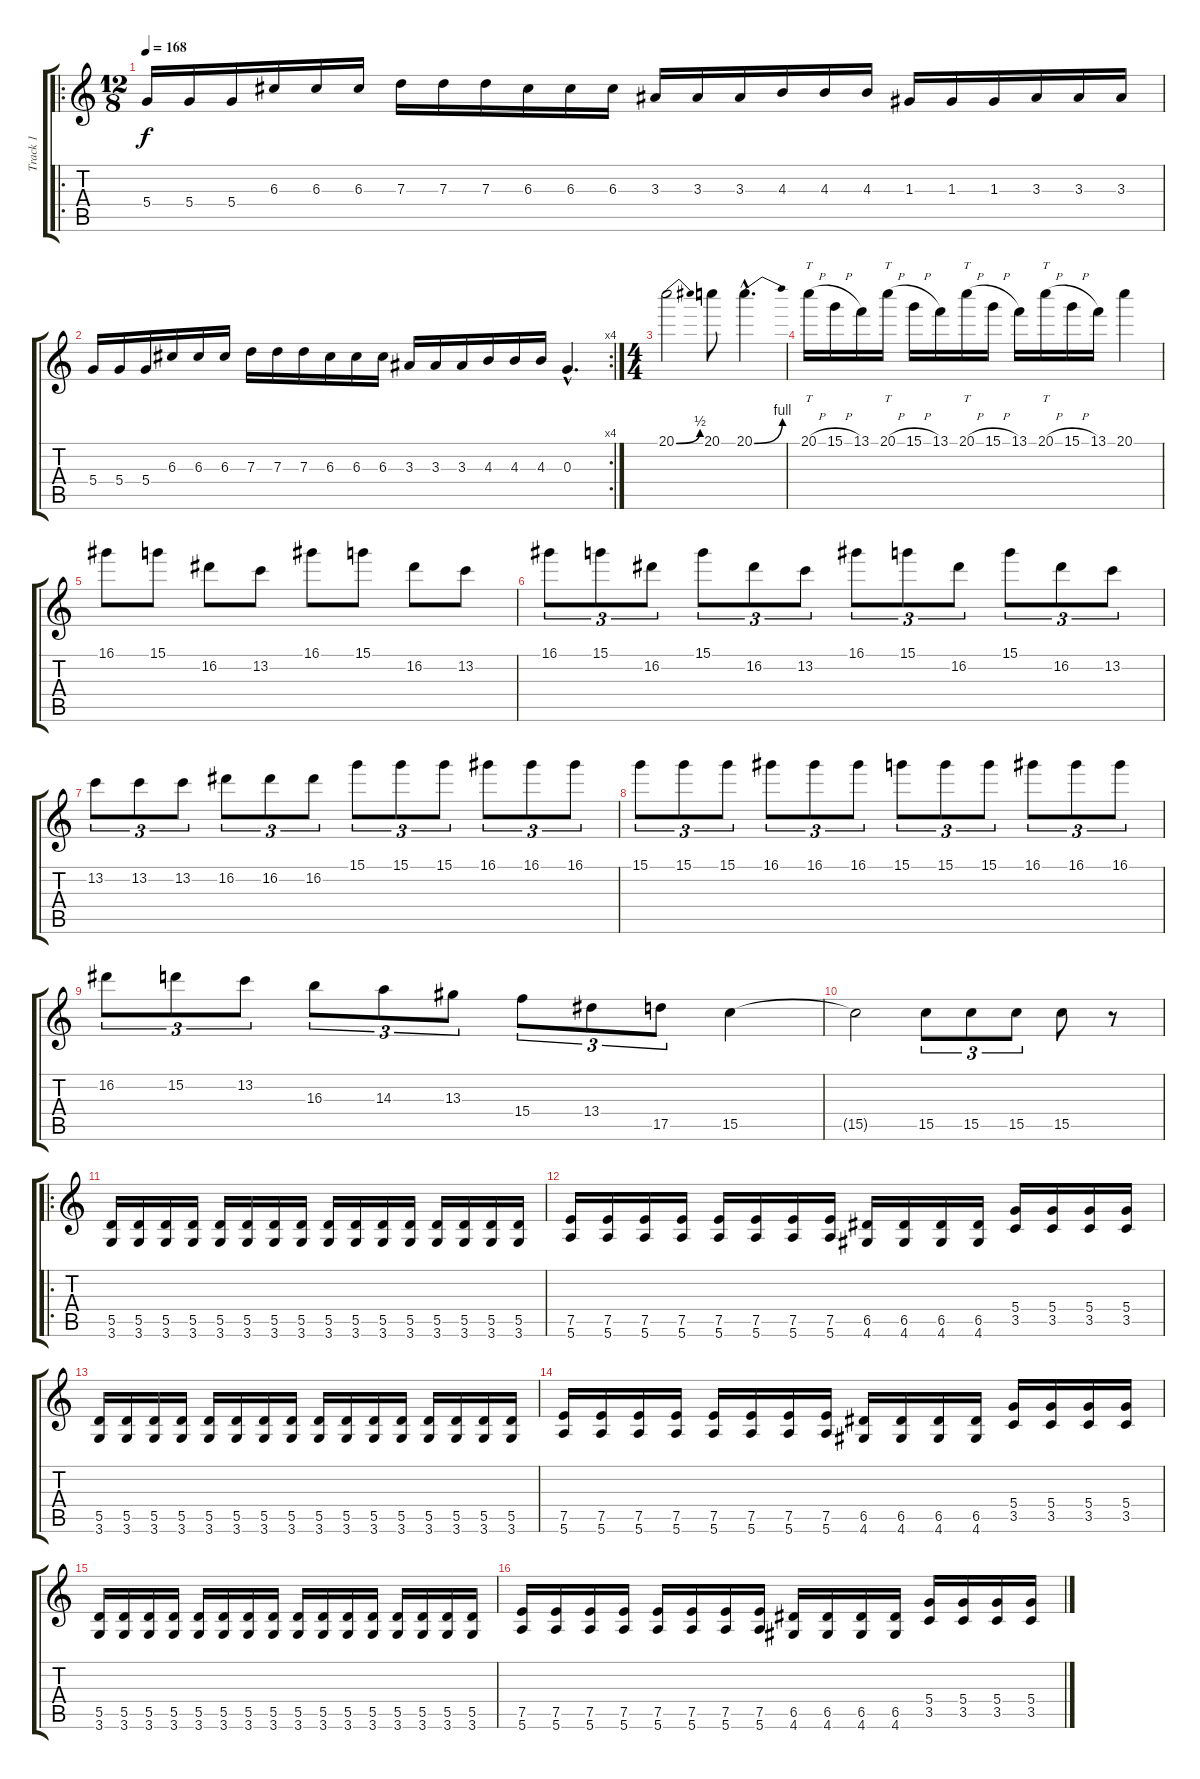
\track ("Track 1" "Track 1") {instrument distortionguitar}
\staff {score tabs}
\tuning (E4 B3 G3 D3 A2 E2) {hide}
\ro
\ts (12 8)
\tempo 168
\clef g2
\ks c
5.4.16{dy f} 5.4.16 5.4.16 6.3.16 6.3.16 6.3.16 7.3.16 7.3.16 7.3.16 6.3.16 6.3.16 6.3.16 3.3.16 3.3.16 3.3.16 4.3.16 4.3.16 4.3.16 1.3.16 1.3.16 1.3.16 3.3.16 3.3.16 3.3.16 |
\rc 4
5.4.16 5.4.16 5.4.16 6.3.16 6.3.16 6.3.16 7.3.16 7.3.16 7.3.16 6.3.16 6.3.16 6.3.16 3.3.16 3.3.16 3.3.16 4.3.16 4.3.16 4.3.16 0.3{hac}.4{d} |
\ts (4 4)
20.1{be (bend 0 0 60 2)}.2 20.1.8 20.1{be (bend 0 0 60 4) hac}.4{d} |
20.1{h}.16{tt} 15.1{h}.16 13.1.16 20.1{h}.16{tt} 15.1{h}.16 13.1.16 20.1{h}.16{tt} 15.1{h}.16 13.1.16 20.1{h}.16{tt} 15.1{h}.16 13.1.16 20.1.4 |
16.1.8 15.1.8 16.2.8 13.2.8 16.1.8 15.1.8 16.2.8 13.2.8 |
16.1.8{tu (3 2)} 15.1.8{tu (3 2)} 16.2.8{tu (3 2)} 15.1.8{tu (3 2)} 16.2.8{tu (3 2)} 13.2.8{tu (3 2)} 16.1.8{tu (3 2)} 15.1.8{tu (3 2)} 16.2.8{tu (3 2)} 15.1.8{tu (3 2)} 16.2.8{tu (3 2)} 13.2.8{tu (3 2)} |
13.2.8{tu (3 2)} 13.2.8{tu (3 2)} 13.2.8{tu (3 2)} 16.2.8{tu (3 2)} 16.2.8{tu (3 2)} 16.2.8{tu (3 2)} 15.1.8{tu (3 2)} 15.1.8{tu (3 2)} 15.1.8{tu (3 2)} 16.1.8{tu (3 2)} 16.1.8{tu (3 2)} 16.1.8{tu (3 2)} |
15.1.8{tu (3 2)} 15.1.8{tu (3 2)} 15.1.8{tu (3 2)} 16.1.8{tu (3 2)} 16.1.8{tu (3 2)} 16.1.8{tu (3 2)} 15.1.8{tu (3 2)} 15.1.8{tu (3 2)} 15.1.8{tu (3 2)} 16.1.8{tu (3 2)} 16.1.8{tu (3 2)} 16.1.8{tu (3 2)} |
16.2.8{tu (3 2)} 15.2.8{tu (3 2)} 13.2.8{tu (3 2)} 16.3.8{tu (3 2)} 14.3.8{tu (3 2)} 13.3.8{tu (3 2)} 15.4.8{tu (3 2)} 13.4.8{tu (3 2)} 17.5.8{tu (3 2)} 15.5.4 |
15.5{t}.2 15.5.8{tu (3 2)} 15.5.8{tu (3 2)} 15.5.8{tu (3 2)} 15.5.8 r.8 |
\ro
(5.5 3.6).16 (5.5 3.6).16 (5.5 3.6).16 (5.5 3.6).16 (5.5 3.6).16 (5.5 3.6).16 (5.5 3.6).16 (5.5 3.6).16 (5.5 3.6).16 (5.5 3.6).16 (5.5 3.6).16 (5.5 3.6).16 (5.5 3.6).16 (5.5 3.6).16 (5.5 3.6).16 (5.5 3.6).16 |
(7.5 5.6).16 (7.5 5.6).16 (7.5 5.6).16 (7.5 5.6).16 (7.5 5.6).16 (7.5 5.6).16 (7.5 5.6).16 (7.5 5.6).16 (6.5 4.6).16 (6.5 4.6).16 (6.5 4.6).16 (6.5 4.6).16 (5.4 3.5).16 (5.4 3.5).16 (5.4 3.5).16 (5.4 3.5).16 |
(5.5 3.6).16 (5.5 3.6).16 (5.5 3.6).16 (5.5 3.6).16 (5.5 3.6).16 (5.5 3.6).16 (5.5 3.6).16 (5.5 3.6).16 (5.5 3.6).16 (5.5 3.6).16 (5.5 3.6).16 (5.5 3.6).16 (5.5 3.6).16 (5.5 3.6).16 (5.5 3.6).16 (5.5 3.6).16 |
(7.5 5.6).16 (7.5 5.6).16 (7.5 5.6).16 (7.5 5.6).16 (7.5 5.6).16 (7.5 5.6).16 (7.5 5.6).16 (7.5 5.6).16 (6.5 4.6).16 (6.5 4.6).16 (6.5 4.6).16 (6.5 4.6).16 (5.4 3.5).16 (5.4 3.5).16 (5.4 3.5).16 (5.4 3.5).16 |
(5.5 3.6).16 (5.5 3.6).16 (5.5 3.6).16 (5.5 3.6).16 (5.5 3.6).16 (5.5 3.6).16 (5.5 3.6).16 (5.5 3.6).16 (5.5 3.6).16 (5.5 3.6).16 (5.5 3.6).16 (5.5 3.6).16 (5.5 3.6).16 (5.5 3.6).16 (5.5 3.6).16 (5.5 3.6).16 |
(7.5 5.6).16 (7.5 5.6).16 (7.5 5.6).16 (7.5 5.6).16 (7.5 5.6).16 (7.5 5.6).16 (7.5 5.6).16 (7.5 5.6).16 (6.5 4.6).16 (6.5 4.6).16 (6.5 4.6).16 (6.5 4.6).16 (5.4 3.5).16 (5.4 3.5).16 (5.4 3.5).16 (5.4 3.5).16
